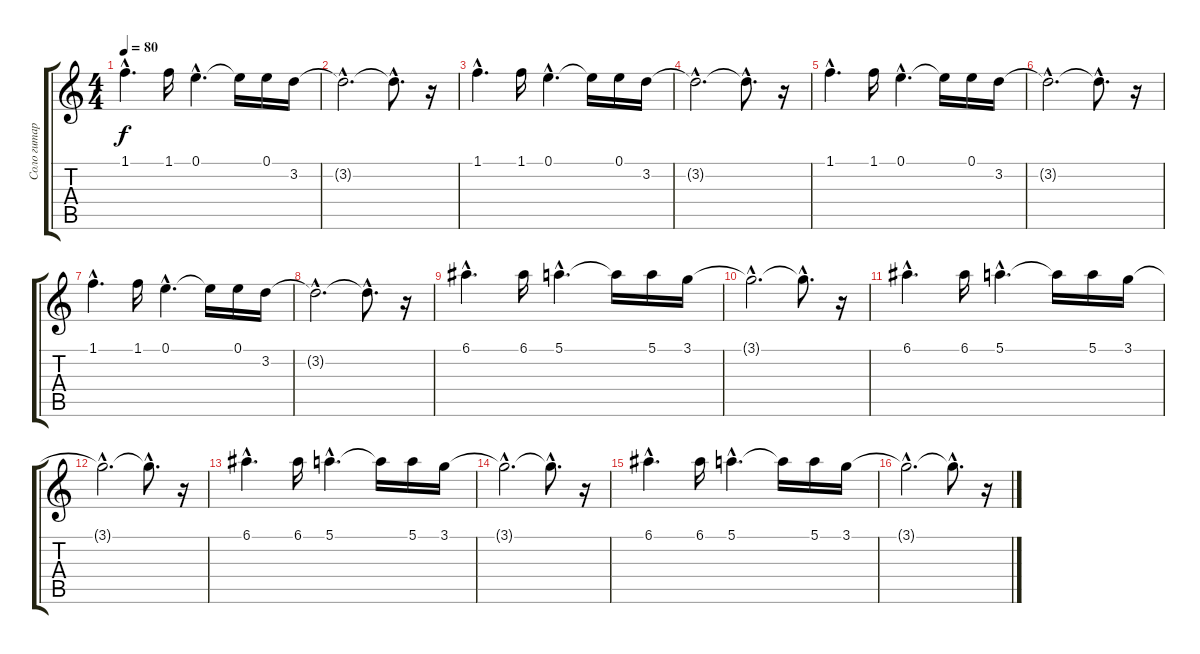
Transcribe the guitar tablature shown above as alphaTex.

\track ("Соло гитара" "Соло гитар") {instrument distortionguitar}
\staff {score tabs}
\tuning (E4 B3 G3 D3 A2 E2) {hide}
\ts (4 4)
\tempo 80
\clef g2
\ks c
1.1{hac}.4{d dy f} 1.1.16 0.1{hac}.4{d} 0.1{t}.16 0.1.16 3.2.16 |
3.2{hac t}.2{d} 3.2{hac t}.8{d} r.16 |
1.1{hac}.4{d} 1.1.16 0.1{hac}.4{d} 0.1{t}.16 0.1.16 3.2.16 |
3.2{hac t}.2{d} 3.2{hac t}.8{d} r.16 |
1.1{hac}.4{d} 1.1.16 0.1{hac}.4{d} 0.1{t}.16 0.1.16 3.2.16 |
3.2{hac t}.2{d} 3.2{hac t}.8{d} r.16 |
1.1{hac}.4{d} 1.1.16 0.1{hac}.4{d} 0.1{t}.16 0.1.16 3.2.16 |
3.2{hac t}.2{d} 3.2{hac t}.8{d} r.16 |
6.1{hac}.4{d} 6.1.16 5.1{hac}.4{d} 5.1{t}.16 5.1.16 3.1.16 |
3.1{hac t}.2{d} 3.1{hac t}.8{d} r.16 |
6.1{hac}.4{d} 6.1.16 5.1{hac}.4{d} 5.1{t}.16 5.1.16 3.1.16 |
3.1{hac t}.2{d} 3.1{hac t}.8{d} r.16 |
6.1{hac}.4{d} 6.1.16 5.1{hac}.4{d} 5.1{t}.16 5.1.16 3.1.16 |
3.1{hac t}.2{d} 3.1{hac t}.8{d} r.16 |
6.1{hac}.4{d} 6.1.16 5.1{hac}.4{d} 5.1{t}.16 5.1.16 3.1.16 |
3.1{hac t}.2{d} 3.1{hac t}.8{d} r.16
